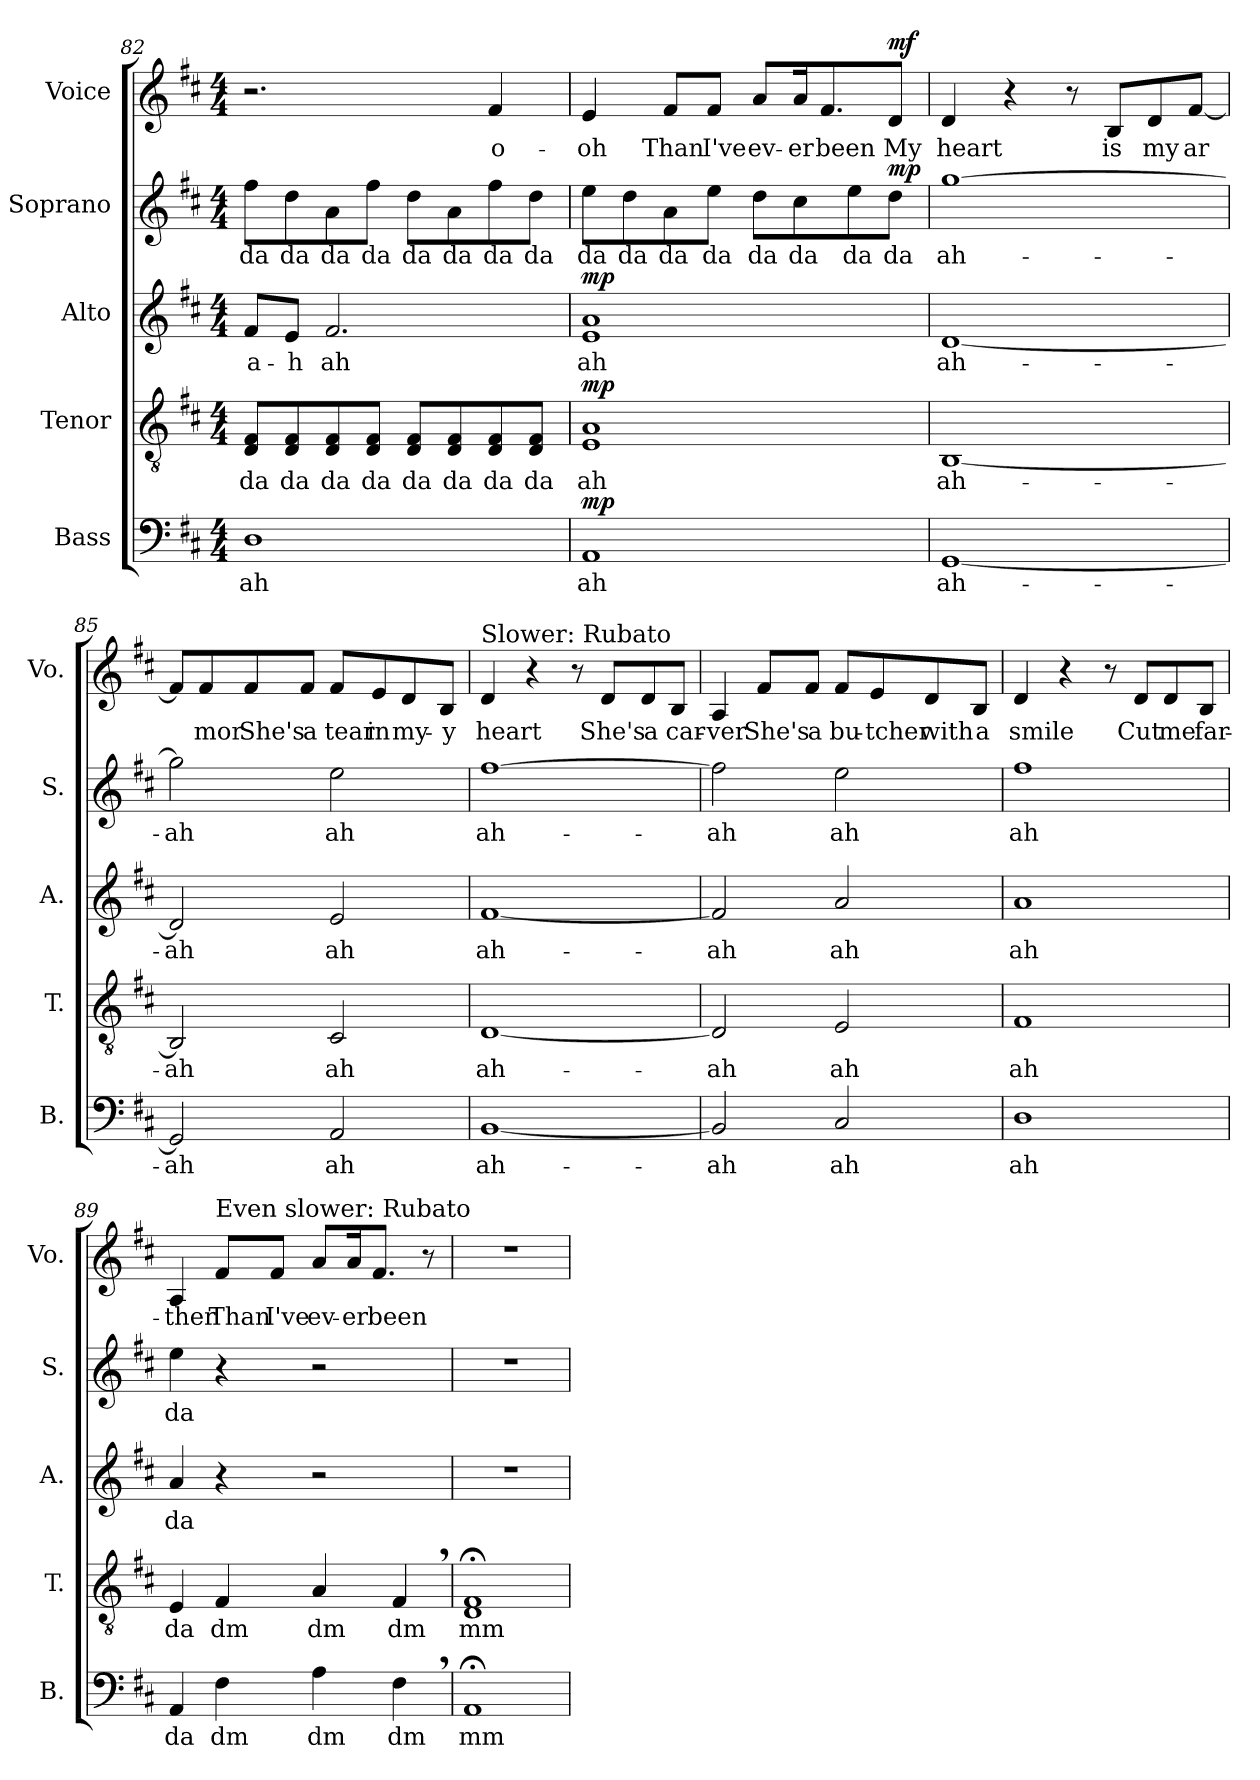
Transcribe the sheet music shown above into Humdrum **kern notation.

**kern	**text	**dynam	**kern	**text	**dynam	**kern	**text	**dynam	**kern	**text	**dynam	**kern	**text	**dynam
*part5	*part5	*part5	*part4	*part4	*part4	*part3	*part3	*part3	*part2	*part2	*part2	*part1	*part1	*part1
*staff5	*staff5	*staff5	*staff4	*staff4	*staff4	*staff3	*staff3	*staff3	*staff2	*staff2	*staff2	*staff1	*staff1	*staff1
*I"Bass	*	*	*I"Tenor	*	*	*I"Alto	*	*	*I"Soprano	*	*	*I"Voice	*	*
*I'B.	*	*	*I'T.	*	*	*I'A.	*	*	*I'S.	*	*	*I'Vo.	*	*
!!LO:PB:g=z
*clefF4	*	*	*clefGv2	*	*	*clefG2	*	*	*clefG2	*	*	*clefG2	*	*
*k[f#c#]	*	*	*k[f#c#]	*	*	*k[f#c#]	*	*	*k[f#c#]	*	*	*k[f#c#]	*	*
*M4/4	*	*	*M4/4	*	*	*M4/4	*	*	*M4/4	*	*	*M4/4	*	*
=82	=82	=82	=82	=82	=82	=82	=82	=82	=82	=82	=82	=82	=82	=82
!	!LO:LY:b	!	!	!LO:LY:b	!	!	!LO:LY:b	!	!	!LO:LY:b	!	!	!	!
1D	ah	.	8D/ 8F#/L	da	.	8f#/L	a-	.	8ff#\L	da	.	2.r	.	.
!	!	!	!	!LO:LY:b	!	!	!LO:LY:b	!	!	!LO:LY:b	!	!	!	!
.	.	.	8D/ 8F#/	da	.	8e/J	-h	.	8dd\	da	.	.	.	.
!	!	!	!	!LO:LY:b	!	!	!LO:LY:b	!	!	!LO:LY:b	!	!	!	!
.	.	.	8D/ 8F#/	da	.	2.f#/	ah	.	8a\	da	.	.	.	.
!	!	!	!	!LO:LY:b	!	!	!	!	!	!LO:LY:b	!	!	!	!
.	.	.	8D/ 8F#/J	da	.	.	.	.	8ff#\J	da	.	.	.	.
!	!	!	!	!LO:LY:b	!	!	!	!	!	!LO:LY:b	!	!	!	!
.	.	.	8D/ 8F#/L	da	.	.	.	.	8dd\L	da	.	.	.	.
!	!	!	!	!LO:LY:b	!	!	!	!	!	!LO:LY:b	!	!	!	!
.	.	.	8D/ 8F#/	da	.	.	.	.	8a\	da	.	.	.	.
!	!	!	!	!LO:LY:b	!	!	!	!	!	!LO:LY:b	!	!	!LO:LY:b	!
.	.	.	8D/ 8F#/	da	.	.	.	.	8ff#\	da	.	4f#/	o-	.
!	!	!	!	!LO:LY:b	!	!	!	!	!	!LO:LY:b	!	!	!	!
.	.	.	8D/ 8F#/J	da	.	.	.	.	8dd\J	da	.	.	.	.
=83	=83	=83	=83	=83	=83	=83	=83	=83	=83	=83	=83	=83	=83	=83
!	!LO:LY:b	!LO:DY:b	!	!LO:LY:b	!LO:DY:b	!	!LO:LY:b	!LO:DY:b	!	!LO:LY:b	!	!	!LO:LY:b	!
1AA	ah	mp	1E 1A	ah	mp	1e 1a	ah	mp	8ee\L	da	.	4e/	-oh	.
!	!	!	!	!	!	!	!	!	!	!LO:LY:b	!	!	!	!
.	.	.	.	.	.	.	.	.	8dd\	da	.	.	.	.
!	!	!	!	!	!	!	!	!	!	!LO:LY:b	!	!	!LO:LY:b	!
.	.	.	.	.	.	.	.	.	8a\	da	.	8f#/L	Than	.
!	!	!	!	!	!	!	!	!	!	!LO:LY:b	!	!	!LO:LY:b	!
.	.	.	.	.	.	.	.	.	8ee\J	da	.	8f#/J	I've	.
!	!	!	!	!	!	!	!	!	!	!LO:LY:b	!	!	!LO:LY:b	!
.	.	.	.	.	.	.	.	.	8dd\L	da	.	8a/L	ev-	.
!	!	!	!	!	!	!	!	!	!	!LO:LY:b	!	!	!LO:LY:b	!
.	.	.	.	.	.	.	.	.	8cc#\	da	.	16a/K	-er	.
!	!	!	!	!	!	!	!	!	!	!	!	!	!LO:LY:b	!
.	.	.	.	.	.	.	.	.	.	.	.	8.f#/	been	.
!	!	!	!	!	!	!	!	!	!	!LO:LY:b	!	!	!	!
.	.	.	.	.	.	.	.	.	8ee\	da	.	.	.	.
!	!	!	!	!	!	!	!	!	!	!LO:LY:b	!LO:DY:b	!	!LO:LY:b	!LO:DY:b
.	.	.	.	.	.	.	.	.	8dd\J	da	mp	8d/J	My	mf
=84	=84	=84	=84	=84	=84	=84	=84	=84	=84	=84	=84	=84	=84	=84
!	!LO:LY:b	!	!	!LO:LY:b	!	!	!LO:LY:b	!	!	!LO:LY:b	!	!	!LO:LY:b	!
[1GG	ah-	.	[1BB	ah-	.	[1d	ah-	.	[1gg	ah-	.	4d/	heart	.
.	.	.	.	.	.	.	.	.	.	.	.	4r	.	.
.	.	.	.	.	.	.	.	.	.	.	.	8r	.	.
!	!	!	!	!	!	!	!	!	!	!	!	!	!LO:LY:b	!
.	.	.	.	.	.	.	.	.	.	.	.	8B/L	is	.
!	!	!	!	!	!	!	!	!	!	!	!	!	!LO:LY:b	!
.	.	.	.	.	.	.	.	.	.	.	.	8d/	my	.
!	!	!	!	!	!	!	!	!	!	!	!	!	!LO:LY:b	!
.	.	.	.	.	.	.	.	.	.	.	.	[8f#/J	ar	.
!!LO:LB:g=z
=85	=85	=85	=85	=85	=85	=85	=85	=85	=85	=85	=85	=85	=85	=85
!	!LO:LY:b	!	!	!LO:LY:b	!	!	!LO:LY:b	!	!	!LO:LY:b	!	!	!	!
2GG/]	-ah	.	2BB/]	-ah	.	2d/]	-ah	.	2gg\]	-ah	.	8f#/L]	.	.
!	!	!	!	!	!	!	!	!	!	!	!	!	!LO:LY:b	!
.	.	.	.	.	.	.	.	.	.	.	.	8f#/	mor	.
!	!	!	!	!	!	!	!	!	!	!	!	!	!LO:LY:b	!
.	.	.	.	.	.	.	.	.	.	.	.	8f#/	She's	.
!	!	!	!	!	!	!	!	!	!	!	!	!	!LO:LY:b	!
.	.	.	.	.	.	.	.	.	.	.	.	8f#/J	a	.
!	!LO:LY:b	!	!	!LO:LY:b	!	!	!LO:LY:b	!	!	!LO:LY:b	!	!	!LO:LY:b	!
2AA/	ah	.	2C#/	ah	.	2e/	ah	.	2ee\	ah	.	8f#/L	tear	.
!	!	!	!	!	!	!	!	!	!	!	!	!	!LO:LY:b	!
.	.	.	.	.	.	.	.	.	.	.	.	8e/	in	.
!	!	!	!	!	!	!	!	!	!	!	!	!	!LO:LY:b	!
.	.	.	.	.	.	.	.	.	.	.	.	8d/	my-	.
!	!	!	!	!	!	!	!	!	!	!	!	!	!LO:LY:b	!
.	.	.	.	.	.	.	.	.	.	.	.	8B/J	-y	.
=86	=86	=86	=86	=86	=86	=86	=86	=86	=86	=86	=86	=86	=86	=86
!	!	!	!	!	!	!	!	!	!	!	!	!LO:TX:a:t=Slower&colon; Rubato	!	!
!	!LO:LY:b	!	!	!LO:LY:b	!	!	!LO:LY:b	!	!	!LO:LY:b	!	!	!LO:LY:b	!
[1BB	ah-	.	[1D	ah-	.	[1f#	ah-	.	[1ff#	ah-	.	4d/	heart	.
.	.	.	.	.	.	.	.	.	.	.	.	4r	.	.
.	.	.	.	.	.	.	.	.	.	.	.	8r	.	.
!	!	!	!	!	!	!	!	!	!	!	!	!	!LO:LY:b	!
.	.	.	.	.	.	.	.	.	.	.	.	8d/L	She's	.
!	!	!	!	!	!	!	!	!	!	!	!	!	!LO:LY:b	!
.	.	.	.	.	.	.	.	.	.	.	.	8d/	a	.
!	!	!	!	!	!	!	!	!	!	!	!	!	!LO:LY:b	!
.	.	.	.	.	.	.	.	.	.	.	.	8B/J	car-	.
=87	=87	=87	=87	=87	=87	=87	=87	=87	=87	=87	=87	=87	=87	=87
!	!LO:LY:b	!	!	!LO:LY:b	!	!	!LO:LY:b	!	!	!LO:LY:b	!	!	!LO:LY:b	!
2BB/]	-ah	.	2D/]	-ah	.	2f#/]	-ah	.	2ff#\]	-ah	.	4A/	-ver	.
!	!	!	!	!	!	!	!	!	!	!	!	!	!LO:LY:b	!
.	.	.	.	.	.	.	.	.	.	.	.	8f#/L	She's	.
!	!	!	!	!	!	!	!	!	!	!	!	!	!LO:LY:b	!
.	.	.	.	.	.	.	.	.	.	.	.	8f#/J	a	.
!	!LO:LY:b	!	!	!LO:LY:b	!	!	!LO:LY:b	!	!	!LO:LY:b	!	!	!LO:LY:b	!
2C#/	ah	.	2E/	ah	.	2a/	ah	.	2ee\	ah	.	8f#/L	bu-	.
!	!	!	!	!	!	!	!	!	!	!	!	!	!LO:LY:b	!
.	.	.	.	.	.	.	.	.	.	.	.	8e/	-tcher	.
!	!	!	!	!	!	!	!	!	!	!	!	!	!LO:LY:b	!
.	.	.	.	.	.	.	.	.	.	.	.	8d/	with	.
!	!	!	!	!	!	!	!	!	!	!	!	!	!LO:LY:b	!
.	.	.	.	.	.	.	.	.	.	.	.	8B/J	a	.
!!LO:PB:g=z
=88	=88	=88	=88	=88	=88	=88	=88	=88	=88	=88	=88	=88	=88	=88
!	!LO:LY:b	!	!	!LO:LY:b	!	!	!LO:LY:b	!	!	!LO:LY:b	!	!	!LO:LY:b	!
1D	ah	.	1F#	ah	.	1a	ah	.	1ff#	ah	.	4d/	smile	.
.	.	.	.	.	.	.	.	.	.	.	.	4r	.	.
.	.	.	.	.	.	.	.	.	.	.	.	8r	.	.
!	!	!	!	!	!	!	!	!	!	!	!	!	!LO:LY:b	!
.	.	.	.	.	.	.	.	.	.	.	.	8d/L	Cut	.
!	!	!	!	!	!	!	!	!	!	!	!	!	!LO:LY:b	!
.	.	.	.	.	.	.	.	.	.	.	.	8d/	me	.
!	!	!	!	!	!	!	!	!	!	!	!	!	!LO:LY:b	!
.	.	.	.	.	.	.	.	.	.	.	.	8B/J	far-	.
=89	=89	=89	=89	=89	=89	=89	=89	=89	=89	=89	=89	=89	=89	=89
!	!LO:LY:b	!	!	!LO:LY:b	!	!	!LO:LY:b	!	!	!LO:LY:b	!	!	!LO:LY:b	!
4AA/	da	.	4E/	da	.	4a/	da	.	4ee\	da	.	4AZ/	ther	.
!	!	!	!	!	!	!	!	!	!	!	!	!LO:TX:a:t=Even slower&colon; Rubato	!	!
!	!LO:LY:b	!	!	!LO:LY:b	!	!	!	!	!	!	!	!	!LO:LY:b	!
4F#\	dm	.	4F#/	dm	.	4r	.	.	4r	.	.	8f#/L	Than	.
!	!	!	!	!	!	!	!	!	!	!	!	!	!LO:LY:b	!
.	.	.	.	.	.	.	.	.	.	.	.	8f#/J	I've	.
!	!LO:LY:b	!	!	!LO:LY:b	!	!	!	!	!	!	!	!	!LO:LY:b	!
4A\	dm	.	4A/	dm	.	2r	.	.	2r	.	.	8a/L	ev-	.
!	!	!	!	!	!	!	!	!	!	!	!	!	!LO:LY:b	!
.	.	.	.	.	.	.	.	.	.	.	.	16a/K	-er	.
!	!	!	!	!	!	!	!	!	!	!	!	!	!LO:LY:b	!
.	.	.	.	.	.	.	.	.	.	.	.	8.f#/J	been	.
!	!LO:LY:b	!	!	!LO:LY:b	!	!	!	!	!	!	!	!	!	!
4F#,\	dm	.	4F#,/	dm	.	.	.	.	.	.	.	.	.	.
.	.	.	.	.	.	.	.	.	.	.	.	8r	.	.
=90	=90	=90	=90	=90	=90	=90	=90	=90	=90	=90	=90	=90	=90	=90
!	!LO:LY:b	!	!	!LO:LY:b	!	!	!	!	!	!	!	!	!	!
1AA;<	mm	.	1D;< 1F#;<	mm	.	1r	.	.	1r	.	.	1r	.	.
=	=	=	=	=	=	=	=	=	=	=	=	=	=	=
*-	*-	*-	*-	*-	*-	*-	*-	*-	*-	*-	*-	*-	*-	*-
